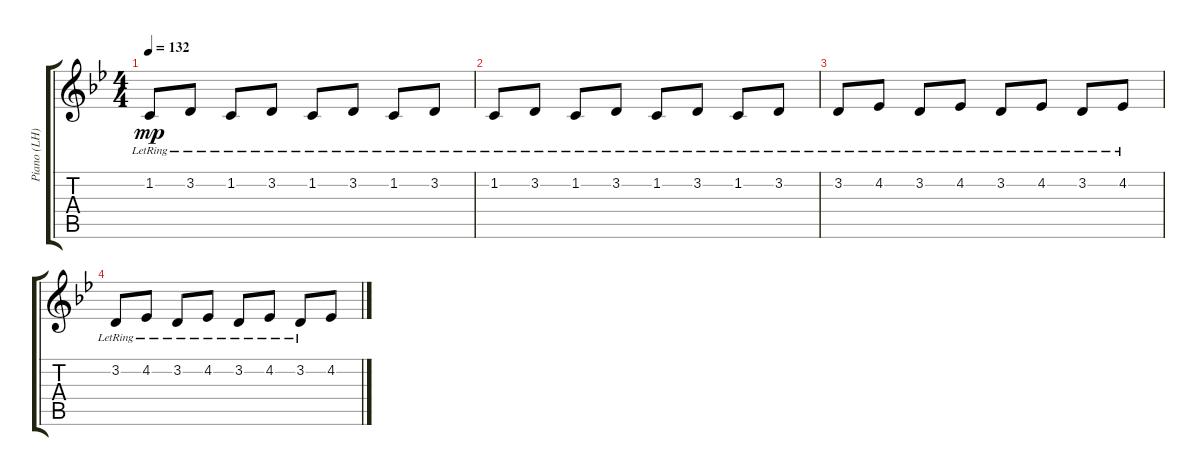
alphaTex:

\track ("Piano (LH)" "Piano (LH)") {instrument brightacousticpiano}
\staff {score tabs}
\tuning (E4 B3 G3 D3 A2 E2) {hide}
\ts (4 4)
\tempo 132
\clef g2
\ks bb
1.2{lr}.8{dy mp} 3.2{lr}.8 1.2{lr}.8 3.2{lr}.8 1.2{lr}.8 3.2{lr}.8 1.2{lr}.8 3.2{lr}.8 |
1.2{lr}.8 3.2{lr}.8 1.2{lr}.8 3.2{lr}.8 1.2{lr}.8 3.2{lr}.8 1.2{lr}.8 3.2{lr}.8 |
3.2{lr}.8 4.2{lr}.8 3.2{lr}.8 4.2{lr}.8 3.2{lr}.8 4.2{lr}.8 3.2{lr}.8 4.2{lr}.8 |
3.2{lr}.8 4.2{lr}.8 3.2{lr}.8 4.2{lr}.8 3.2{lr}.8 4.2{lr}.8 3.2{lr}.8 4.2.8
